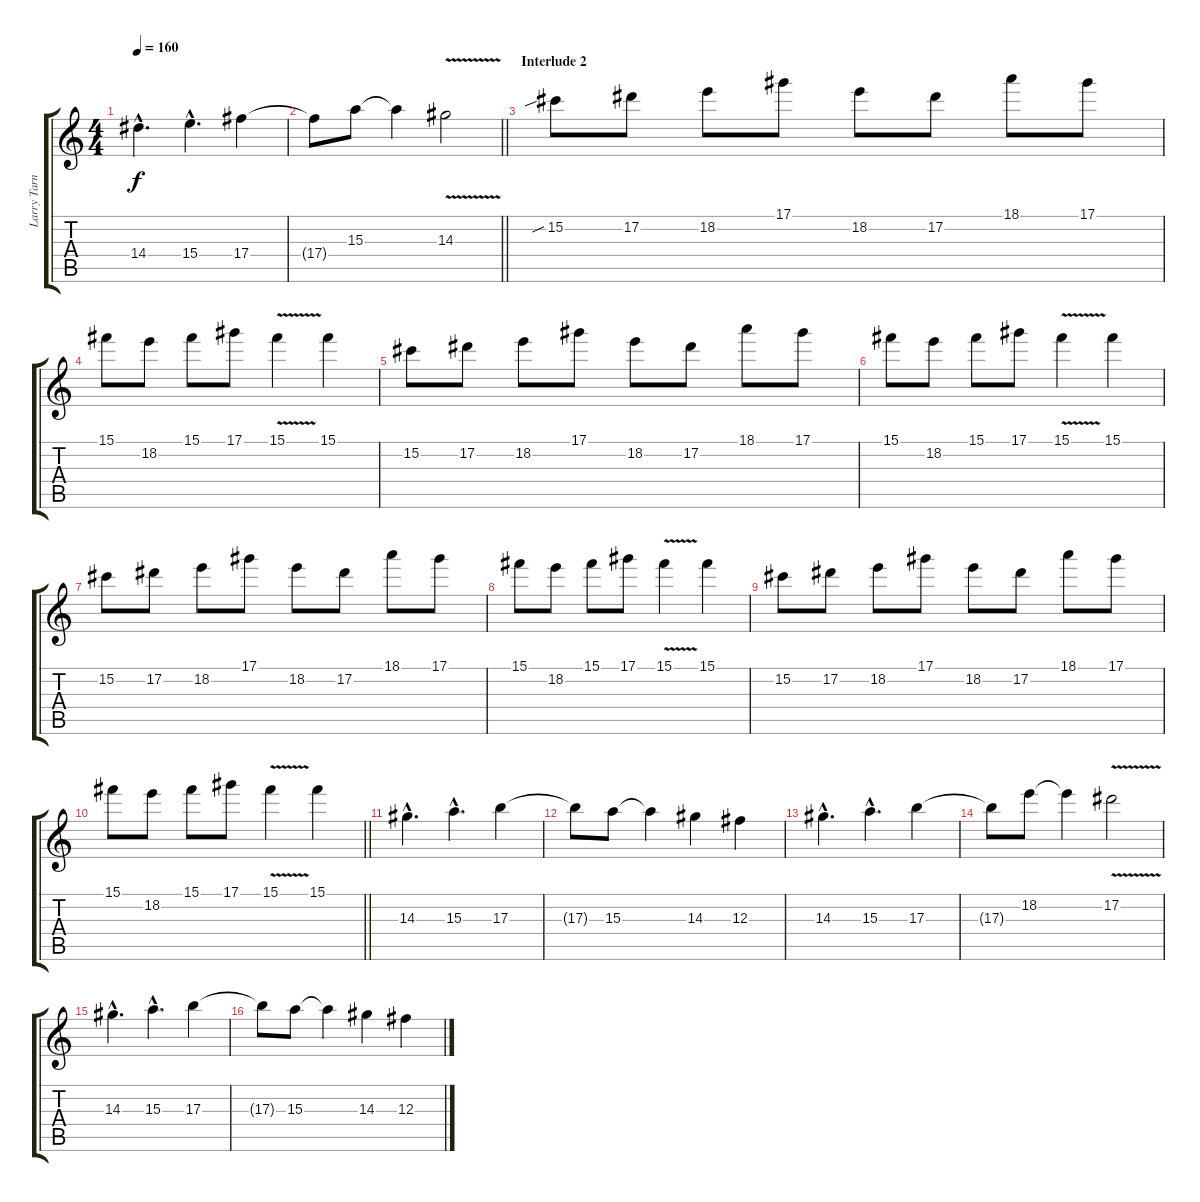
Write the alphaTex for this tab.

\track ("Larry Tarnowski" "Larry Tarn") {instrument distortionguitar}
\staff {score tabs}
\tuning (Eb4 Bb3 Gb3 Db3 Ab2 Eb2) {hide}
\ts (4 4)
\tempo 160
\clef g2
\ks c
14.4{hac}.4{d dy f} 15.4{hac}.4{d} 17.4.4 |
\barLineRight lightlight
17.4{t}.8 15.3.8 15.3{t}.4 14.3{v}.2 |
\section ("" "Interlude 2")
15.2{sib}.8 17.2.8 18.2.8 17.1.8 18.2.8 17.2.8 18.1.8 17.1.8 |
15.1.8 18.2.8 15.1.8 17.1.8 15.1{v}.4 15.1.4 |
15.2.8 17.2.8 18.2.8 17.1.8 18.2.8 17.2.8 18.1.8 17.1.8 |
15.1.8 18.2.8 15.1.8 17.1.8 15.1{v}.4 15.1.4 |
15.2.8 17.2.8 18.2.8 17.1.8 18.2.8 17.2.8 18.1.8 17.1.8 |
15.1.8 18.2.8 15.1.8 17.1.8 15.1{v}.4 15.1.4 |
15.2.8 17.2.8 18.2.8 17.1.8 18.2.8 17.2.8 18.1.8 17.1.8 |
\barLineRight lightlight
15.1.8 18.2.8 15.1.8 17.1.8 15.1{v}.4 15.1.4 |
14.3{hac}.4{d} 15.3{hac}.4{d} 17.3.4 |
17.3{t}.8 15.3.8 15.3{t}.4 14.3.4 12.3.4 |
14.3{hac}.4{d} 15.3{hac}.4{d} 17.3.4 |
17.3{t}.8 18.2.8 18.2{t}.4 17.2{v}.2 |
14.3{hac}.4{d} 15.3{hac}.4{d} 17.3.4 |
17.3{t}.8 15.3.8 15.3{t}.4 14.3.4 12.3.4
